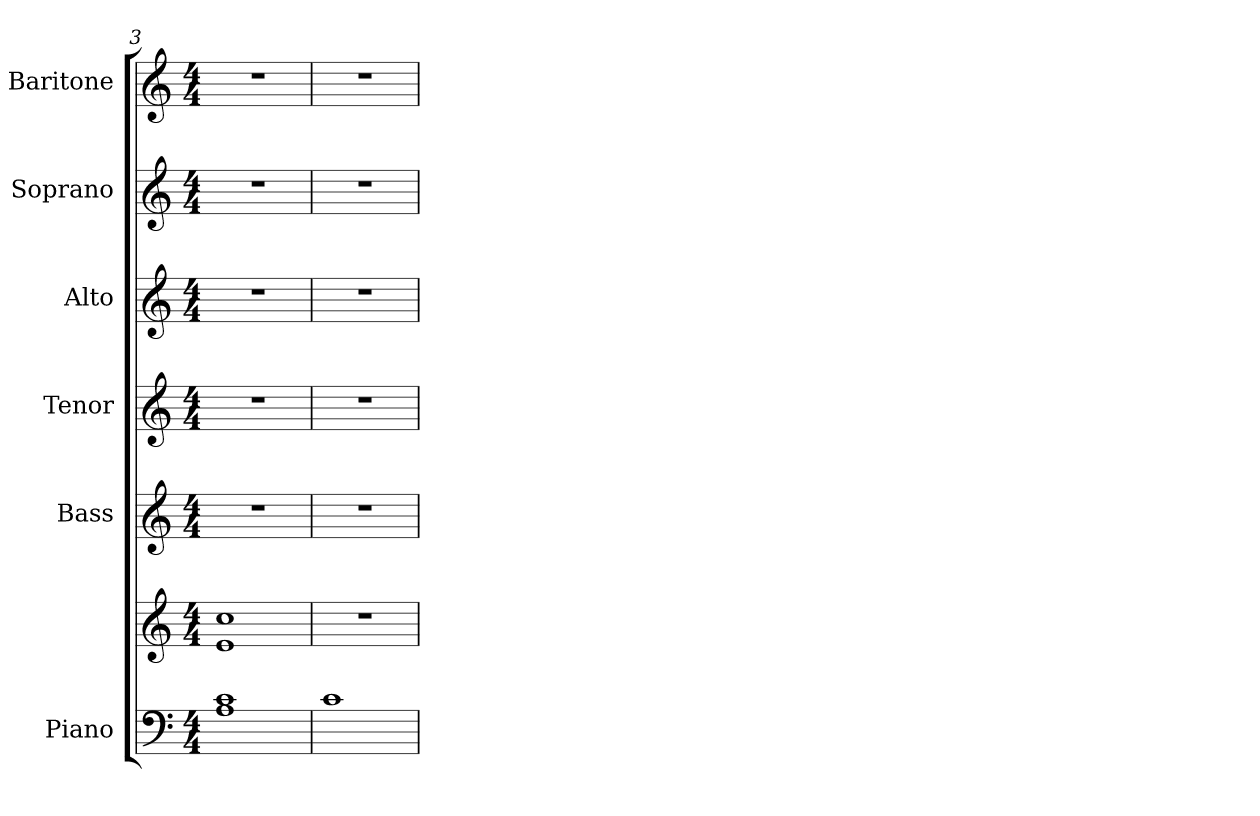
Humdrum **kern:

**kern	**kern	**kern	**kern	**kern	**kern	**kern
*part6	*part6	*part5	*part4	*part3	*part2	*part1
*staff7	*staff6	*staff5	*staff4	*staff3	*staff2	*staff1
*I"Piano	*	*I"Bass	*I"Tenor	*I"Alto	*I"Soprano	*I"Baritone
*	*	*I'B	*I'T	*I'A	*I'S	*
*clefF4	*clefG2	*clefG2	*clefG2	*clefG2	*clefG2	*clefG2
*k[]	*k[]	*k[]	*k[]	*k[]	*k[]	*k[]
*M4/4	*M4/4	*M4/4	*M4/4	*M4/4	*M4/4	*M4/4
=3	=3	=3	=3	=3	=3	=3
1A 1c	1e 1cc	1r	1r	1r	1r	1r
=4	=4	=4	=4	=4	=4	=4
1c	1r	1r	1r	1r	1r	1r
=	=	=	=	=	=	=
*-	*-	*-	*-	*-	*-	*-
